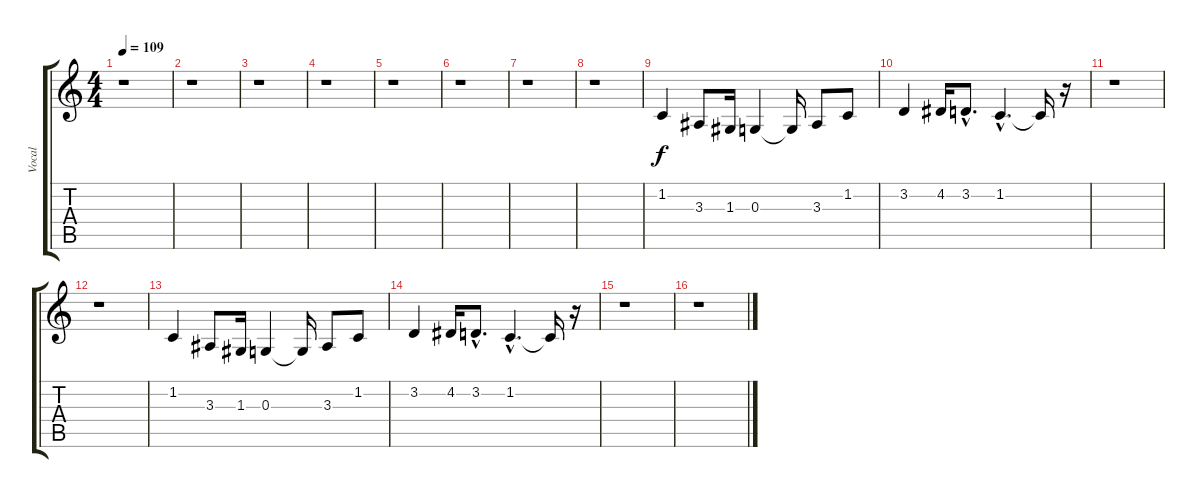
\track ("Vocal" "Vocal") {instrument synthvoice}
\staff {score tabs}
\tuning (E4 B3 G3 D3 A2 E2) {hide}
\ts (4 4)
\tempo 109
\clef g2
\ks c
r.1{dy f} |
r.1 |
r.1 |
r.1 |
r.1 |
r.1 |
r.1 |
r.1 |
1.2.4 3.3.8 1.3.16 0.3.4 0.3{t}.16 3.3.8 1.2.8 |
3.2.4 4.2.16 3.2{hac}.8{d} 1.2{hac}.4{d} 1.2{t}.16 r.16 |
r.1 |
r.1 |
1.2.4 3.3.8 1.3.16 0.3.4 0.3{t}.16 3.3.8 1.2.8 |
3.2.4 4.2.16 3.2{hac}.8{d} 1.2{hac}.4{d} 1.2{t}.16 r.16 |
r.1 |
r.1
